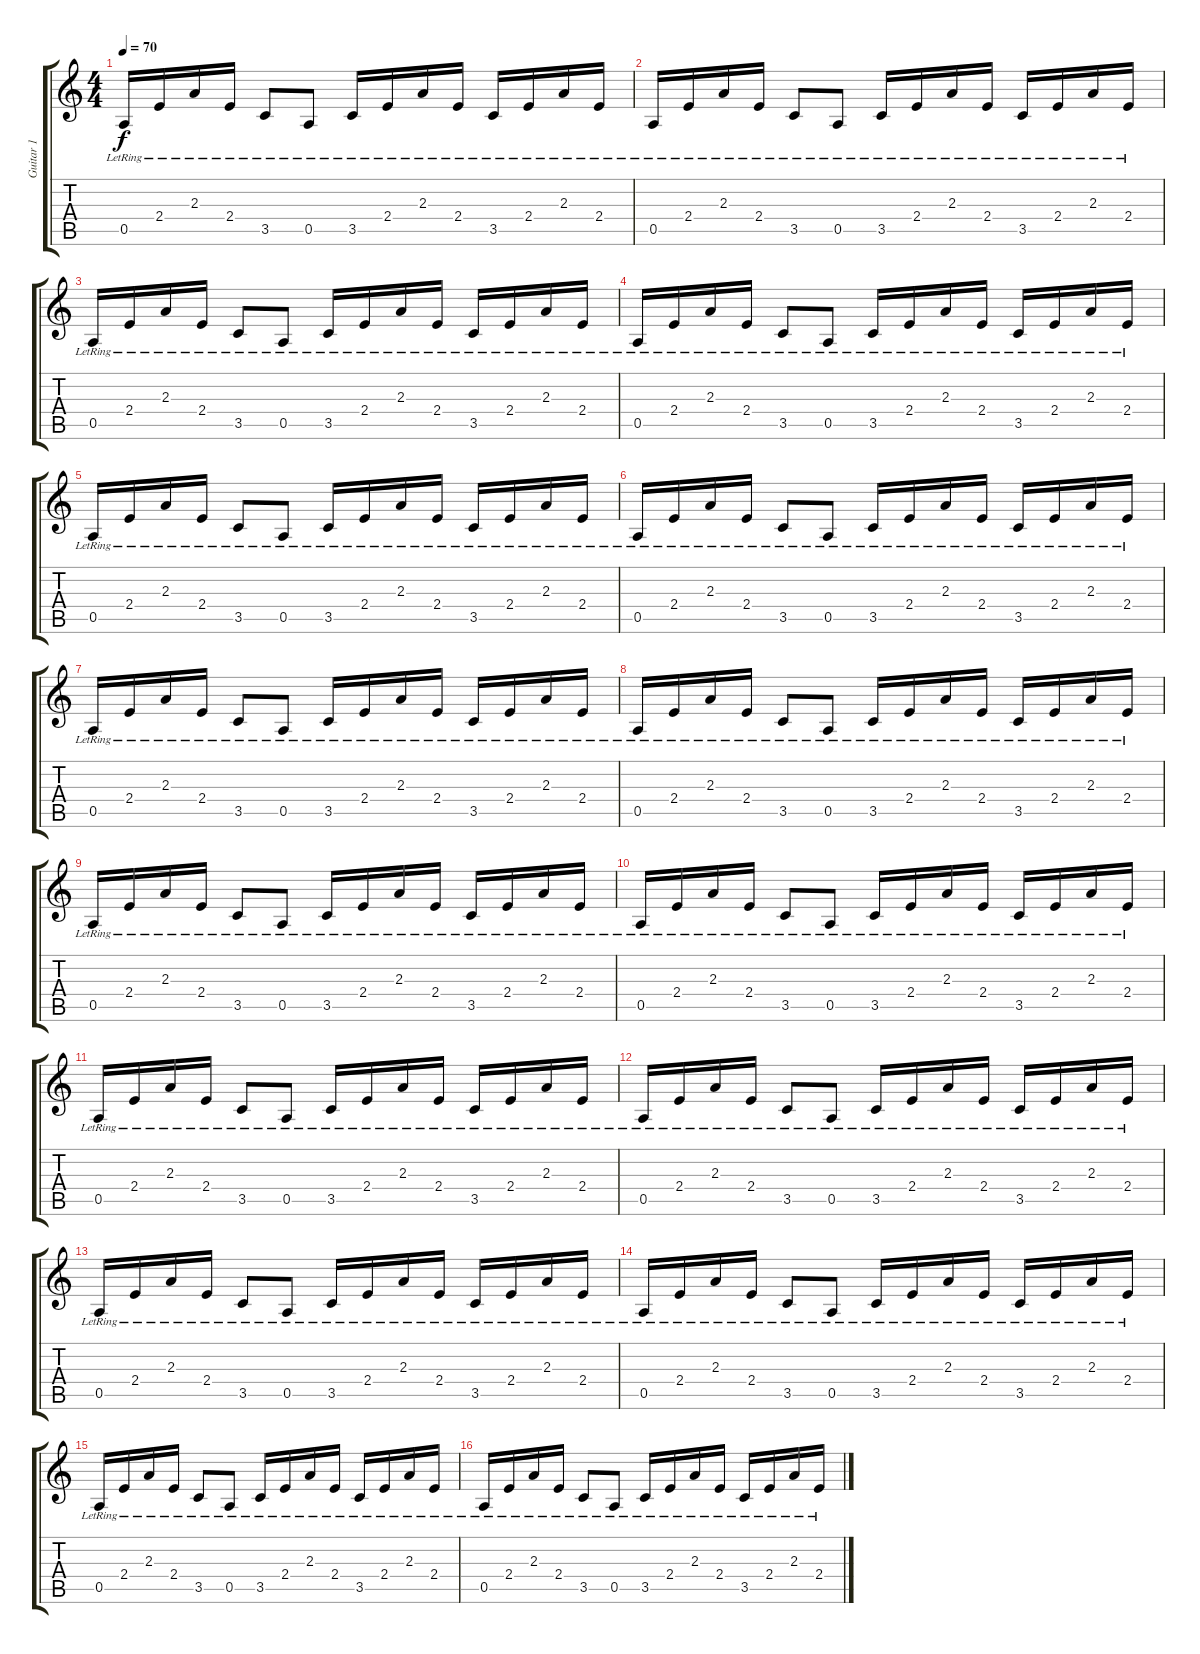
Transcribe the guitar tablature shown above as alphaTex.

\track ("Guitar 1" "Guitar 1") {instrument electricguitarclean}
\staff {score tabs}
\tuning (E4 B3 G3 D3 A2 E2) {hide}
\ts (4 4)
\tempo 70
\clef g2
\ks c
0.5{lr}.16{dy f} 2.4{lr}.16 2.3{lr}.16 2.4{lr}.16 3.5{lr}.8 0.5{lr}.8 3.5{lr}.16 2.4{lr}.16 2.3{lr}.16 2.4{lr}.16 3.5{lr}.16 2.4{lr}.16 2.3{lr}.16 2.4{lr}.16 |
0.5{lr}.16 2.4{lr}.16 2.3{lr}.16 2.4{lr}.16 3.5{lr}.8 0.5{lr}.8 3.5{lr}.16 2.4{lr}.16 2.3{lr}.16 2.4{lr}.16 3.5{lr}.16 2.4{lr}.16 2.3{lr}.16 2.4{lr}.16 |
0.5{lr}.16 2.4{lr}.16 2.3{lr}.16 2.4{lr}.16 3.5{lr}.8 0.5{lr}.8 3.5{lr}.16 2.4{lr}.16 2.3{lr}.16 2.4{lr}.16 3.5{lr}.16 2.4{lr}.16 2.3{lr}.16 2.4{lr}.16 |
0.5{lr}.16 2.4{lr}.16 2.3{lr}.16 2.4{lr}.16 3.5{lr}.8 0.5{lr}.8 3.5{lr}.16 2.4{lr}.16 2.3{lr}.16 2.4{lr}.16 3.5{lr}.16 2.4{lr}.16 2.3{lr}.16 2.4{lr}.16 |
0.5{lr}.16 2.4{lr}.16 2.3{lr}.16 2.4{lr}.16 3.5{lr}.8 0.5{lr}.8 3.5{lr}.16 2.4{lr}.16 2.3{lr}.16 2.4{lr}.16 3.5{lr}.16 2.4{lr}.16 2.3{lr}.16 2.4{lr}.16 |
0.5{lr}.16 2.4{lr}.16 2.3{lr}.16 2.4{lr}.16 3.5{lr}.8 0.5{lr}.8 3.5{lr}.16 2.4{lr}.16 2.3{lr}.16 2.4{lr}.16 3.5{lr}.16 2.4{lr}.16 2.3{lr}.16 2.4{lr}.16 |
0.5{lr}.16 2.4{lr}.16 2.3{lr}.16 2.4{lr}.16 3.5{lr}.8 0.5{lr}.8 3.5{lr}.16 2.4{lr}.16 2.3{lr}.16 2.4{lr}.16 3.5{lr}.16 2.4{lr}.16 2.3{lr}.16 2.4{lr}.16 |
0.5{lr}.16 2.4{lr}.16 2.3{lr}.16 2.4{lr}.16 3.5{lr}.8 0.5{lr}.8 3.5{lr}.16 2.4{lr}.16 2.3{lr}.16 2.4{lr}.16 3.5{lr}.16 2.4{lr}.16 2.3{lr}.16 2.4{lr}.16 |
0.5{lr}.16 2.4{lr}.16 2.3{lr}.16 2.4{lr}.16 3.5{lr}.8 0.5{lr}.8 3.5{lr}.16 2.4{lr}.16 2.3{lr}.16 2.4{lr}.16 3.5{lr}.16 2.4{lr}.16 2.3{lr}.16 2.4{lr}.16 |
0.5{lr}.16 2.4{lr}.16 2.3{lr}.16 2.4{lr}.16 3.5{lr}.8 0.5{lr}.8 3.5{lr}.16 2.4{lr}.16 2.3{lr}.16 2.4{lr}.16 3.5{lr}.16 2.4{lr}.16 2.3{lr}.16 2.4{lr}.16 |
0.5{lr}.16 2.4{lr}.16 2.3{lr}.16 2.4{lr}.16 3.5{lr}.8 0.5{lr}.8 3.5{lr}.16 2.4{lr}.16 2.3{lr}.16 2.4{lr}.16 3.5{lr}.16 2.4{lr}.16 2.3{lr}.16 2.4{lr}.16 |
0.5{lr}.16 2.4{lr}.16 2.3{lr}.16 2.4{lr}.16 3.5{lr}.8 0.5{lr}.8 3.5{lr}.16 2.4{lr}.16 2.3{lr}.16 2.4{lr}.16 3.5{lr}.16 2.4{lr}.16 2.3{lr}.16 2.4{lr}.16 |
0.5{lr}.16 2.4{lr}.16 2.3{lr}.16 2.4{lr}.16 3.5{lr}.8 0.5{lr}.8 3.5{lr}.16 2.4{lr}.16 2.3{lr}.16 2.4{lr}.16 3.5{lr}.16 2.4{lr}.16 2.3{lr}.16 2.4{lr}.16 |
0.5{lr}.16 2.4{lr}.16 2.3{lr}.16 2.4{lr}.16 3.5{lr}.8 0.5{lr}.8 3.5{lr}.16 2.4{lr}.16 2.3{lr}.16 2.4{lr}.16 3.5{lr}.16 2.4{lr}.16 2.3{lr}.16 2.4{lr}.16 |
0.5{lr}.16 2.4{lr}.16 2.3{lr}.16 2.4{lr}.16 3.5{lr}.8 0.5{lr}.8 3.5{lr}.16 2.4{lr}.16 2.3{lr}.16 2.4{lr}.16 3.5{lr}.16 2.4{lr}.16 2.3{lr}.16 2.4{lr}.16 |
0.5{lr}.16 2.4{lr}.16 2.3{lr}.16 2.4{lr}.16 3.5{lr}.8 0.5{lr}.8 3.5{lr}.16 2.4{lr}.16 2.3{lr}.16 2.4{lr}.16 3.5{lr}.16 2.4{lr}.16 2.3{lr}.16 2.4{lr}.16
